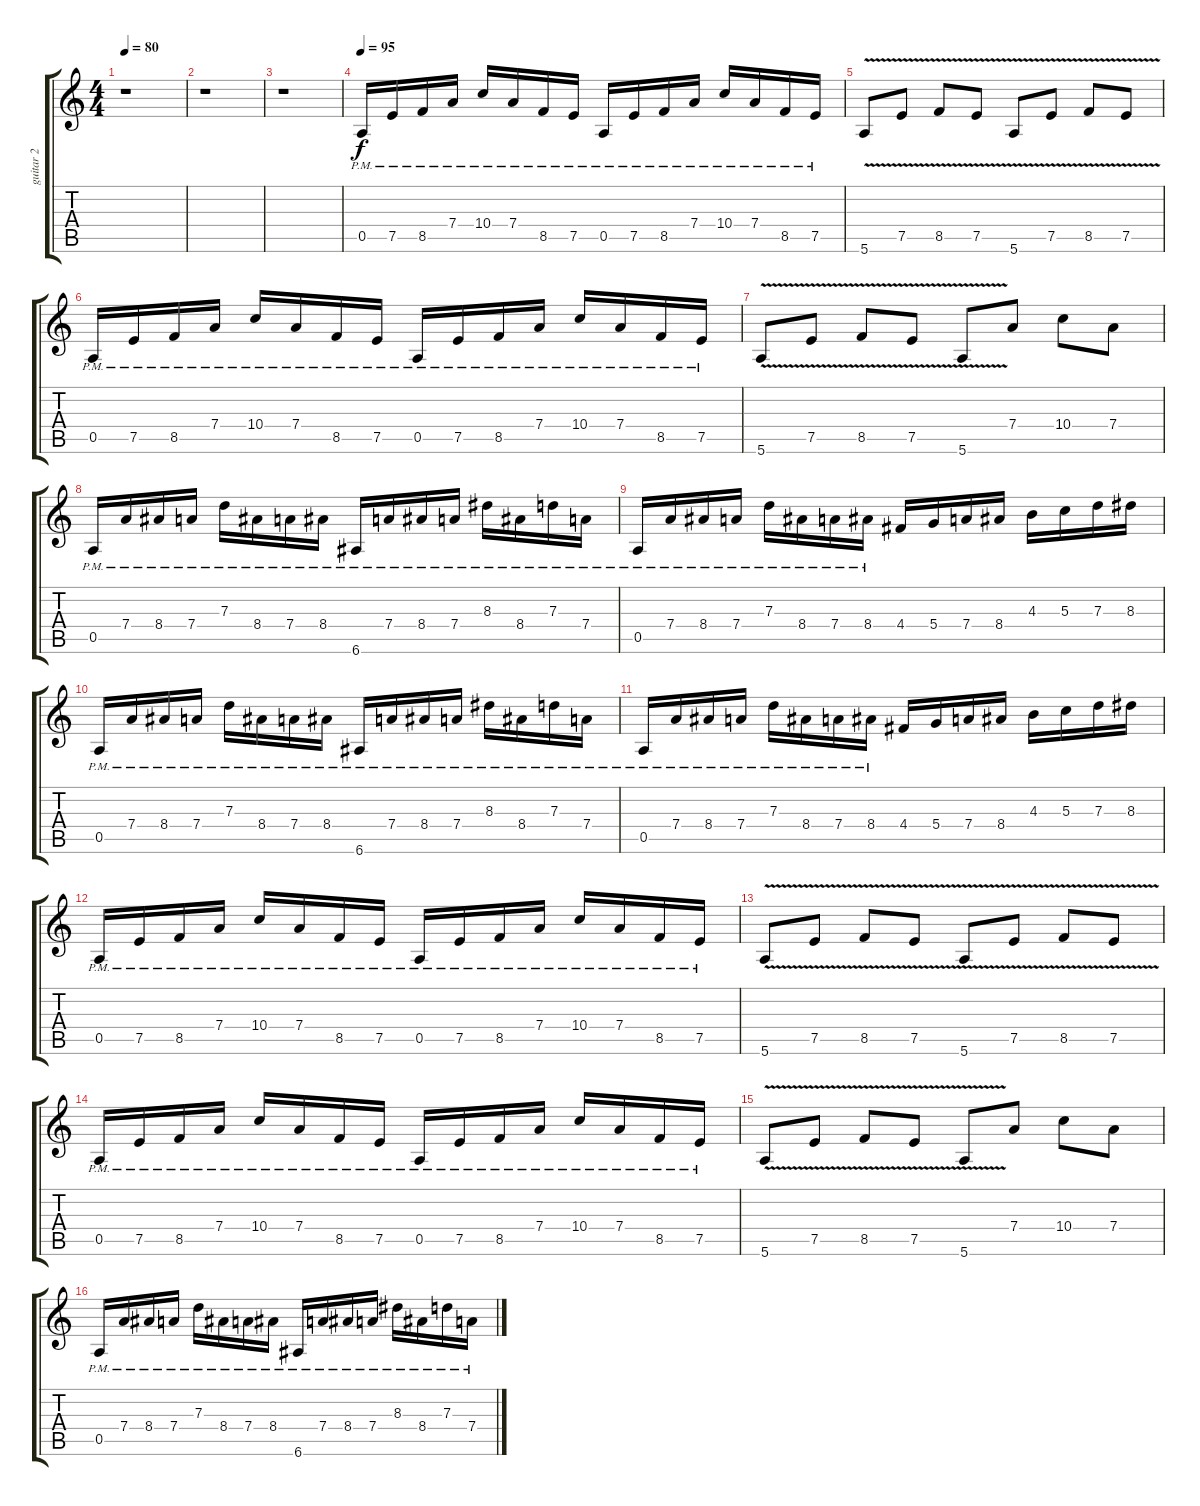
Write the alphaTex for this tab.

\track ("guitar 2" "guitar 2") {instrument distortionguitar}
\staff {score tabs}
\tuning (E4 B3 G3 D3 A2 E2) {hide}
\ts (4 4)
\tempo 80
\clef g2
\ks c
r.1{dy f} |
r.1 |
r.1 |
\tempo 95
0.5{pm}.16 7.5{pm}.16 8.5{pm}.16 7.4{pm}.16 10.4{pm}.16 7.4{pm}.16 8.5{pm}.16 7.5{pm}.16 0.5{pm}.16 7.5{pm}.16 8.5{pm}.16 7.4{pm}.16 10.4{pm}.16 7.4{pm}.16 8.5{pm}.16 7.5{pm}.16 |
5.6{v}.8 7.5{v}.8 8.5{v}.8 7.5{v}.8 5.6{v}.8 7.5{v}.8 8.5{v}.8 7.5{v}.8 |
0.5{pm}.16 7.5{pm}.16 8.5{pm}.16 7.4{pm}.16 10.4{pm}.16 7.4{pm}.16 8.5{pm}.16 7.5{pm}.16 0.5{pm}.16 7.5{pm}.16 8.5{pm}.16 7.4{pm}.16 10.4{pm}.16 7.4{pm}.16 8.5{pm}.16 7.5{pm}.16 |
5.6{v}.8 7.5{v}.8 8.5{v}.8 7.5{v}.8 5.6{v}.8 7.4.8 10.4.8 7.4.8 |
0.5{pm}.16 7.4{pm}.16 8.4{pm}.16 7.4{pm}.16 7.3{pm}.16 8.4{pm}.16 7.4{pm}.16 8.4{pm}.16 6.6{pm}.16 7.4{pm}.16 8.4{pm}.16 7.4{pm}.16 8.3{pm}.16 8.4{pm}.16 7.3{pm}.16 7.4{pm}.16 |
0.5{pm}.16 7.4{pm}.16 8.4{pm}.16 7.4{pm}.16 7.3{pm}.16 8.4{pm}.16 7.4{pm}.16 8.4{pm}.16 4.4.16 5.4.16 7.4.16 8.4.16 4.3.16 5.3.16 7.3.16 8.3.16 |
0.5{pm}.16 7.4{pm}.16 8.4{pm}.16 7.4{pm}.16 7.3{pm}.16 8.4{pm}.16 7.4{pm}.16 8.4{pm}.16 6.6{pm}.16 7.4{pm}.16 8.4{pm}.16 7.4{pm}.16 8.3{pm}.16 8.4{pm}.16 7.3{pm}.16 7.4{pm}.16 |
0.5{pm}.16 7.4{pm}.16 8.4{pm}.16 7.4{pm}.16 7.3{pm}.16 8.4{pm}.16 7.4{pm}.16 8.4{pm}.16 4.4.16 5.4.16 7.4.16 8.4.16 4.3.16 5.3.16 7.3.16 8.3.16 |
0.5{pm}.16 7.5{pm}.16 8.5{pm}.16 7.4{pm}.16 10.4{pm}.16 7.4{pm}.16 8.5{pm}.16 7.5{pm}.16 0.5{pm}.16 7.5{pm}.16 8.5{pm}.16 7.4{pm}.16 10.4{pm}.16 7.4{pm}.16 8.5{pm}.16 7.5{pm}.16 |
5.6{v}.8 7.5{v}.8 8.5{v}.8 7.5{v}.8 5.6{v}.8 7.5{v}.8 8.5{v}.8 7.5{v}.8 |
0.5{pm}.16 7.5{pm}.16 8.5{pm}.16 7.4{pm}.16 10.4{pm}.16 7.4{pm}.16 8.5{pm}.16 7.5{pm}.16 0.5{pm}.16 7.5{pm}.16 8.5{pm}.16 7.4{pm}.16 10.4{pm}.16 7.4{pm}.16 8.5{pm}.16 7.5{pm}.16 |
5.6{v}.8 7.5{v}.8 8.5{v}.8 7.5{v}.8 5.6{v}.8 7.4.8 10.4.8 7.4.8 |
0.5{pm}.16 7.4{pm}.16 8.4{pm}.16 7.4{pm}.16 7.3{pm}.16 8.4{pm}.16 7.4{pm}.16 8.4{pm}.16 6.6{pm}.16 7.4{pm}.16 8.4{pm}.16 7.4{pm}.16 8.3{pm}.16 8.4{pm}.16 7.3{pm}.16 7.4{pm}.16
